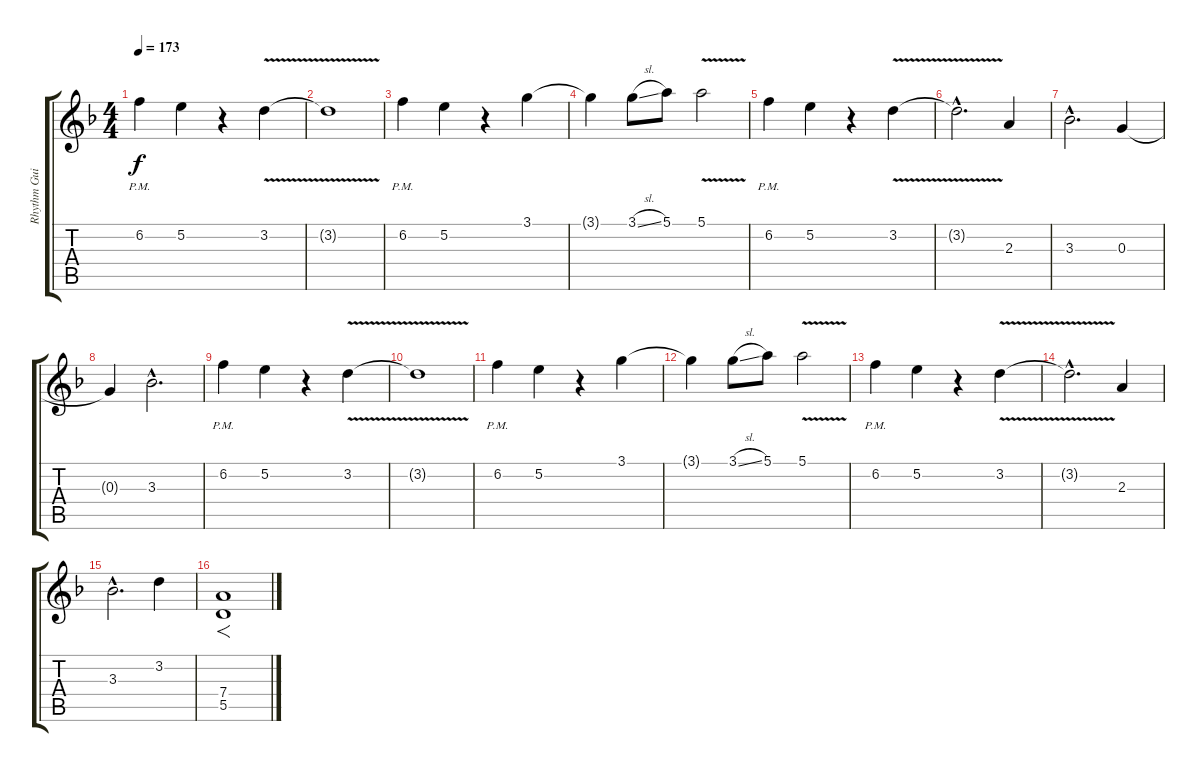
\track ("Rhythm Guitar 2" "Rhythm Gui") {instrument distortionguitar}
\staff {score tabs}
\tuning (E4 B3 G3 D3 A2 E2) {hide}
\ts (4 4)
\tempo 173
\clef g2
\ks dminor
6.2{pm}.4{dy f} 5.2.4 r.4 3.2{v}.4 |
3.2{t}.1 |
6.2{pm}.4 5.2.4 r.4 3.1.4 |
3.1{t}.4 3.1{sl}.8 5.1.8 5.1{v}.2 |
6.2{pm}.4 5.2.4 r.4 3.2{v}.4 |
3.2{hac t}.2{d} 2.3.4 |
3.3{hac}.2{d} 0.3.4 |
0.3{t}.4 3.3{hac}.2{d} |
6.2{pm}.4 5.2.4 r.4 3.2{v}.4 |
3.2{t}.1 |
6.2{pm}.4 5.2.4 r.4 3.1.4 |
3.1{t}.4 3.1{sl}.8 5.1.8 5.1{v}.2 |
6.2{pm}.4 5.2.4 r.4 3.2{v}.4 |
3.2{hac t}.2{d} 2.3.4 |
3.3{hac}.2{d} 3.2.4 |
(7.4 5.5).1{f volume 14 instrument distortionguitar}
